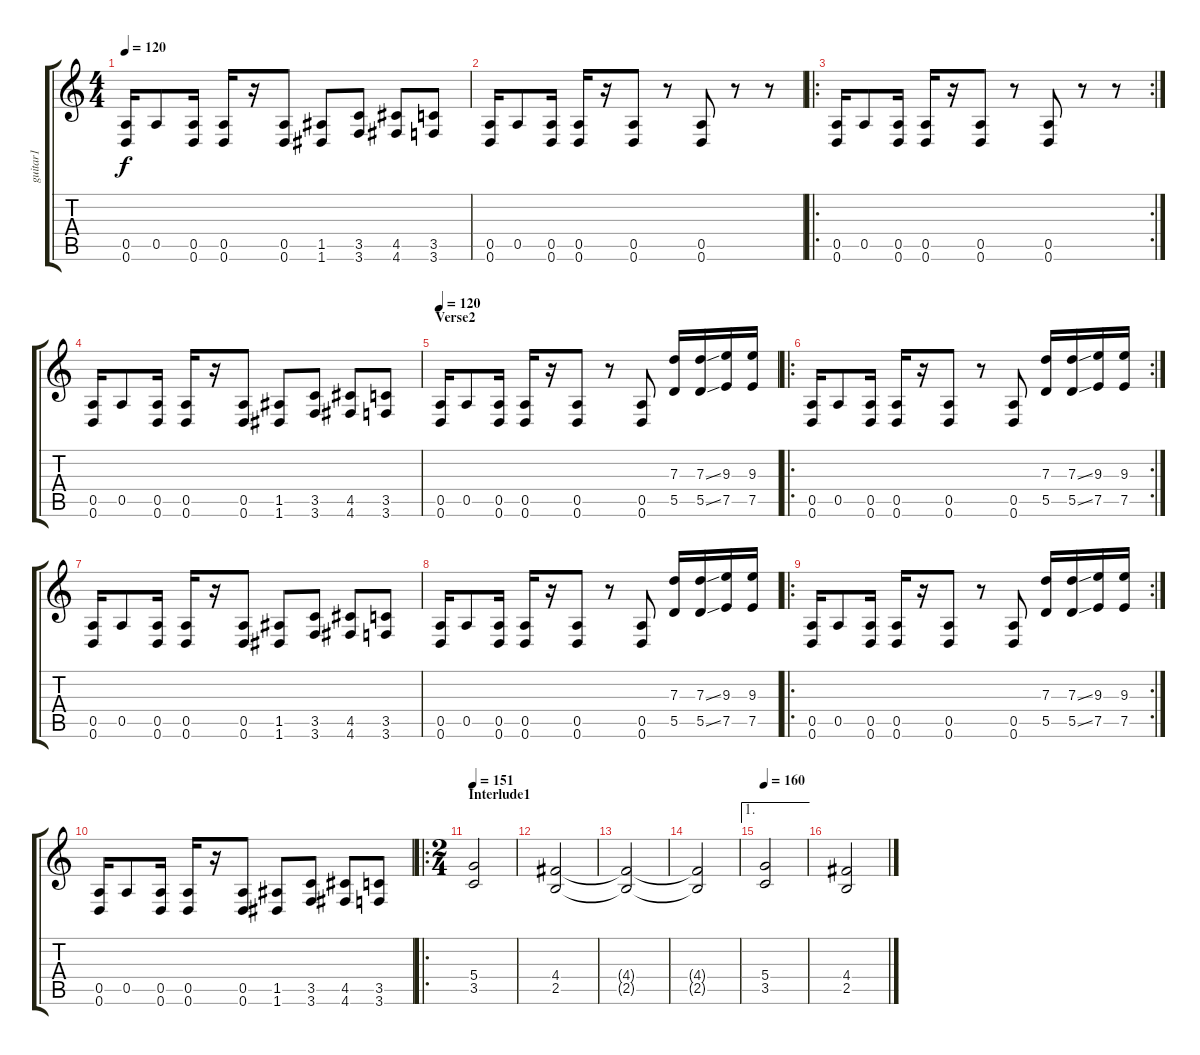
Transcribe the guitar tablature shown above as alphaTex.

\track ("guitar1" "guitar1") {instrument distortionguitar}
\staff {score tabs}
\tuning (E4 B3 G3 D3 A2 D2) {hide}
\ts (4 4)
\tempo 120
\clef g2
\ks c
(0.5 0.6).16{dy f} 0.5.8 (0.5 0.6).16 (0.5 0.6).16 r.16 (0.5 0.6).8 (1.5 1.6).8 (3.5 3.6).8 (4.5 4.6).8 (3.5 3.6).8 |
(0.5 0.6).16 0.5.8 (0.5 0.6).16 (0.5 0.6).16 r.16 (0.5 0.6).8 r.8 (0.5 0.6).8 r.8 r.8 |
\ro
\rc 2
(0.5 0.6).16 0.5.8 (0.5 0.6).16 (0.5 0.6).16 r.16 (0.5 0.6).8 r.8 (0.5 0.6).8 r.8 r.8 |
(0.5 0.6).16 0.5.8 (0.5 0.6).16 (0.5 0.6).16 r.16 (0.5 0.6).8 (1.5 1.6).8 (3.5 3.6).8 (4.5 4.6).8 (3.5 3.6).8 |
\section ("" "Verse2")
\tempo 120
(0.5 0.6).16 0.5.8 (0.5 0.6).16 (0.5 0.6).16 r.16 (0.5 0.6).8 r.8 (0.5 0.6).8 (7.3 5.5).16 (7.3{ss} 5.5{ss}).16 (9.3 7.5).16 (9.3 7.5).16 |
\ro
\rc 2
(0.5 0.6).16 0.5.8 (0.5 0.6).16 (0.5 0.6).16 r.16 (0.5 0.6).8 r.8 (0.5 0.6).8 (7.3 5.5).16 (7.3{ss} 5.5{ss}).16 (9.3 7.5).16 (9.3 7.5).16 |
(0.5 0.6).16 0.5.8 (0.5 0.6).16 (0.5 0.6).16 r.16 (0.5 0.6).8 (1.5 1.6).8 (3.5 3.6).8 (4.5 4.6).8 (3.5 3.6).8 |
(0.5 0.6).16 0.5.8 (0.5 0.6).16 (0.5 0.6).16 r.16 (0.5 0.6).8 r.8 (0.5 0.6).8 (7.3 5.5).16 (7.3{ss} 5.5{ss}).16 (9.3 7.5).16 (9.3 7.5).16 |
\ro
\rc 2
(0.5 0.6).16 0.5.8 (0.5 0.6).16 (0.5 0.6).16 r.16 (0.5 0.6).8 r.8 (0.5 0.6).8 (7.3 5.5).16 (7.3{ss} 5.5{ss}).16 (9.3 7.5).16 (9.3 7.5).16 |
(0.5 0.6).16 0.5.8 (0.5 0.6).16 (0.5 0.6).16 r.16 (0.5 0.6).8 (1.5 1.6).8 (3.5 3.6).8 (4.5 4.6).8 (3.5 3.6).8 |
\ro
\ts (2 4)
\section ("" "Interlude1")
\tempo 151
(5.4 3.5).2 |
(4.4 2.5).2 |
(4.4{t} 2.5{t}).2 |
(4.4{t} 2.5{t}).2 |
\ae 1
\tempo 160
(5.4 3.5).2 |
(4.4 2.5).2
